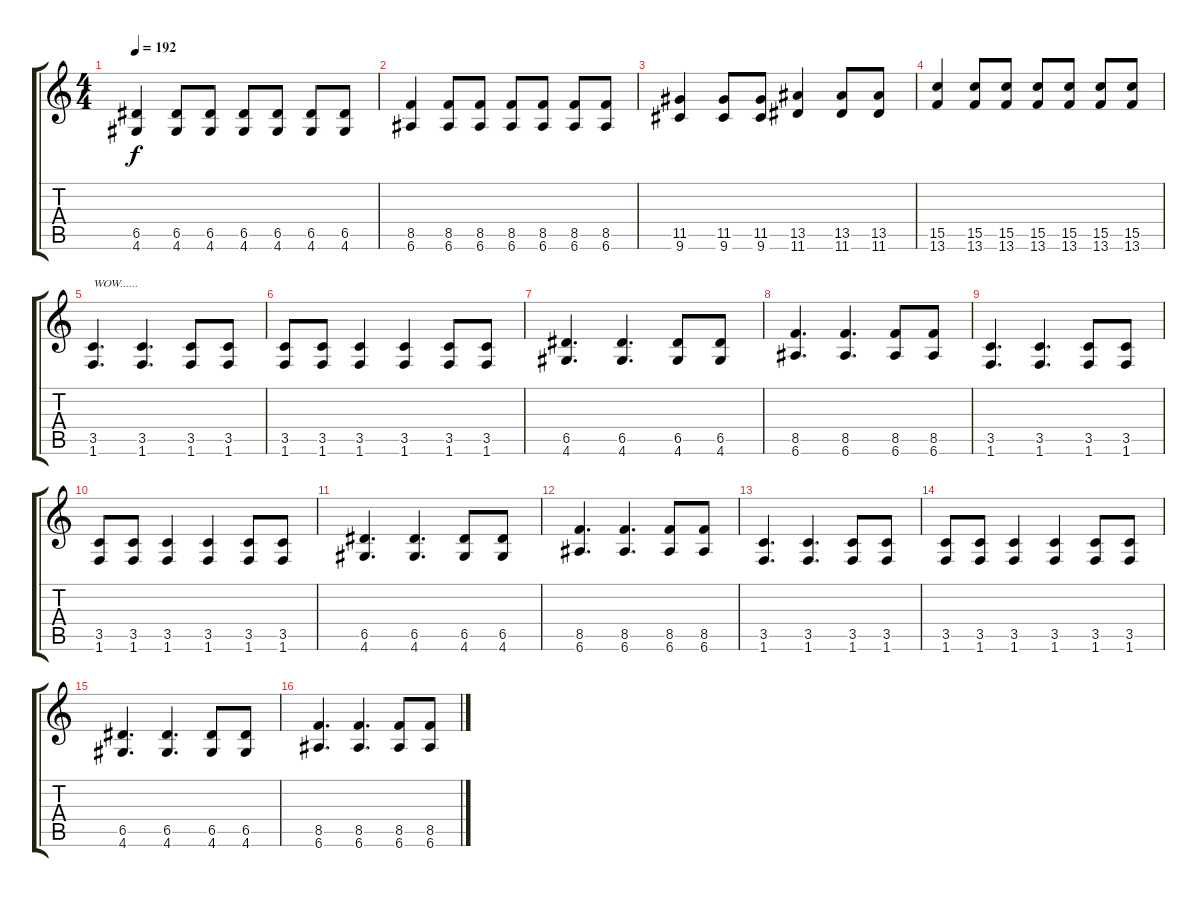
\track "" {instrument distortionguitar}
\staff {score tabs}
\tuning (E4 B3 G3 D3 A2 E2) {hide}
\ts (4 4)
\tempo 192
\clef g2
\ks c
(6.5 4.6).4{dy f} (6.5 4.6).8 (6.5 4.6).8 (6.5 4.6).8 (6.5 4.6).8 (6.5 4.6).8 (6.5 4.6).8 |
(8.5 6.6).4 (8.5 6.6).8 (8.5 6.6).8 (8.5 6.6).8 (8.5 6.6).8 (8.5 6.6).8 (8.5 6.6).8 |
(11.5 9.6).4 (11.5 9.6).8 (11.5 9.6).8 (13.5 11.6).4 (13.5 11.6).8 (13.5 11.6).8 |
(15.5 13.6).4 (15.5 13.6).8 (15.5 13.6).8 (15.5 13.6).8 (15.5 13.6).8 (15.5 13.6).8 (15.5 13.6).8 |
(3.5 1.6).4{d txt "WOW......"} (3.5 1.6).4{d} (3.5 1.6).8 (3.5 1.6).8 |
(3.5 1.6).8 (3.5 1.6).8 (3.5 1.6).4 (3.5 1.6).4 (3.5 1.6).8 (3.5 1.6).8 |
(6.5 4.6).4{d} (6.5 4.6).4{d} (6.5 4.6).8 (6.5 4.6).8 |
(8.5 6.6).4{d} (8.5 6.6).4{d} (8.5 6.6).8 (8.5 6.6).8 |
(3.5 1.6).4{d} (3.5 1.6).4{d} (3.5 1.6).8 (3.5 1.6).8 |
(3.5 1.6).8 (3.5 1.6).8 (3.5 1.6).4 (3.5 1.6).4 (3.5 1.6).8 (3.5 1.6).8 |
(6.5 4.6).4{d} (6.5 4.6).4{d} (6.5 4.6).8 (6.5 4.6).8 |
(8.5 6.6).4{d} (8.5 6.6).4{d} (8.5 6.6).8 (8.5 6.6).8 |
(3.5 1.6).4{d} (3.5 1.6).4{d} (3.5 1.6).8 (3.5 1.6).8 |
(3.5 1.6).8 (3.5 1.6).8 (3.5 1.6).4 (3.5 1.6).4 (3.5 1.6).8 (3.5 1.6).8 |
(6.5 4.6).4{d} (6.5 4.6).4{d} (6.5 4.6).8 (6.5 4.6).8 |
(8.5 6.6).4{d} (8.5 6.6).4{d} (8.5 6.6).8 (8.5 6.6).8
